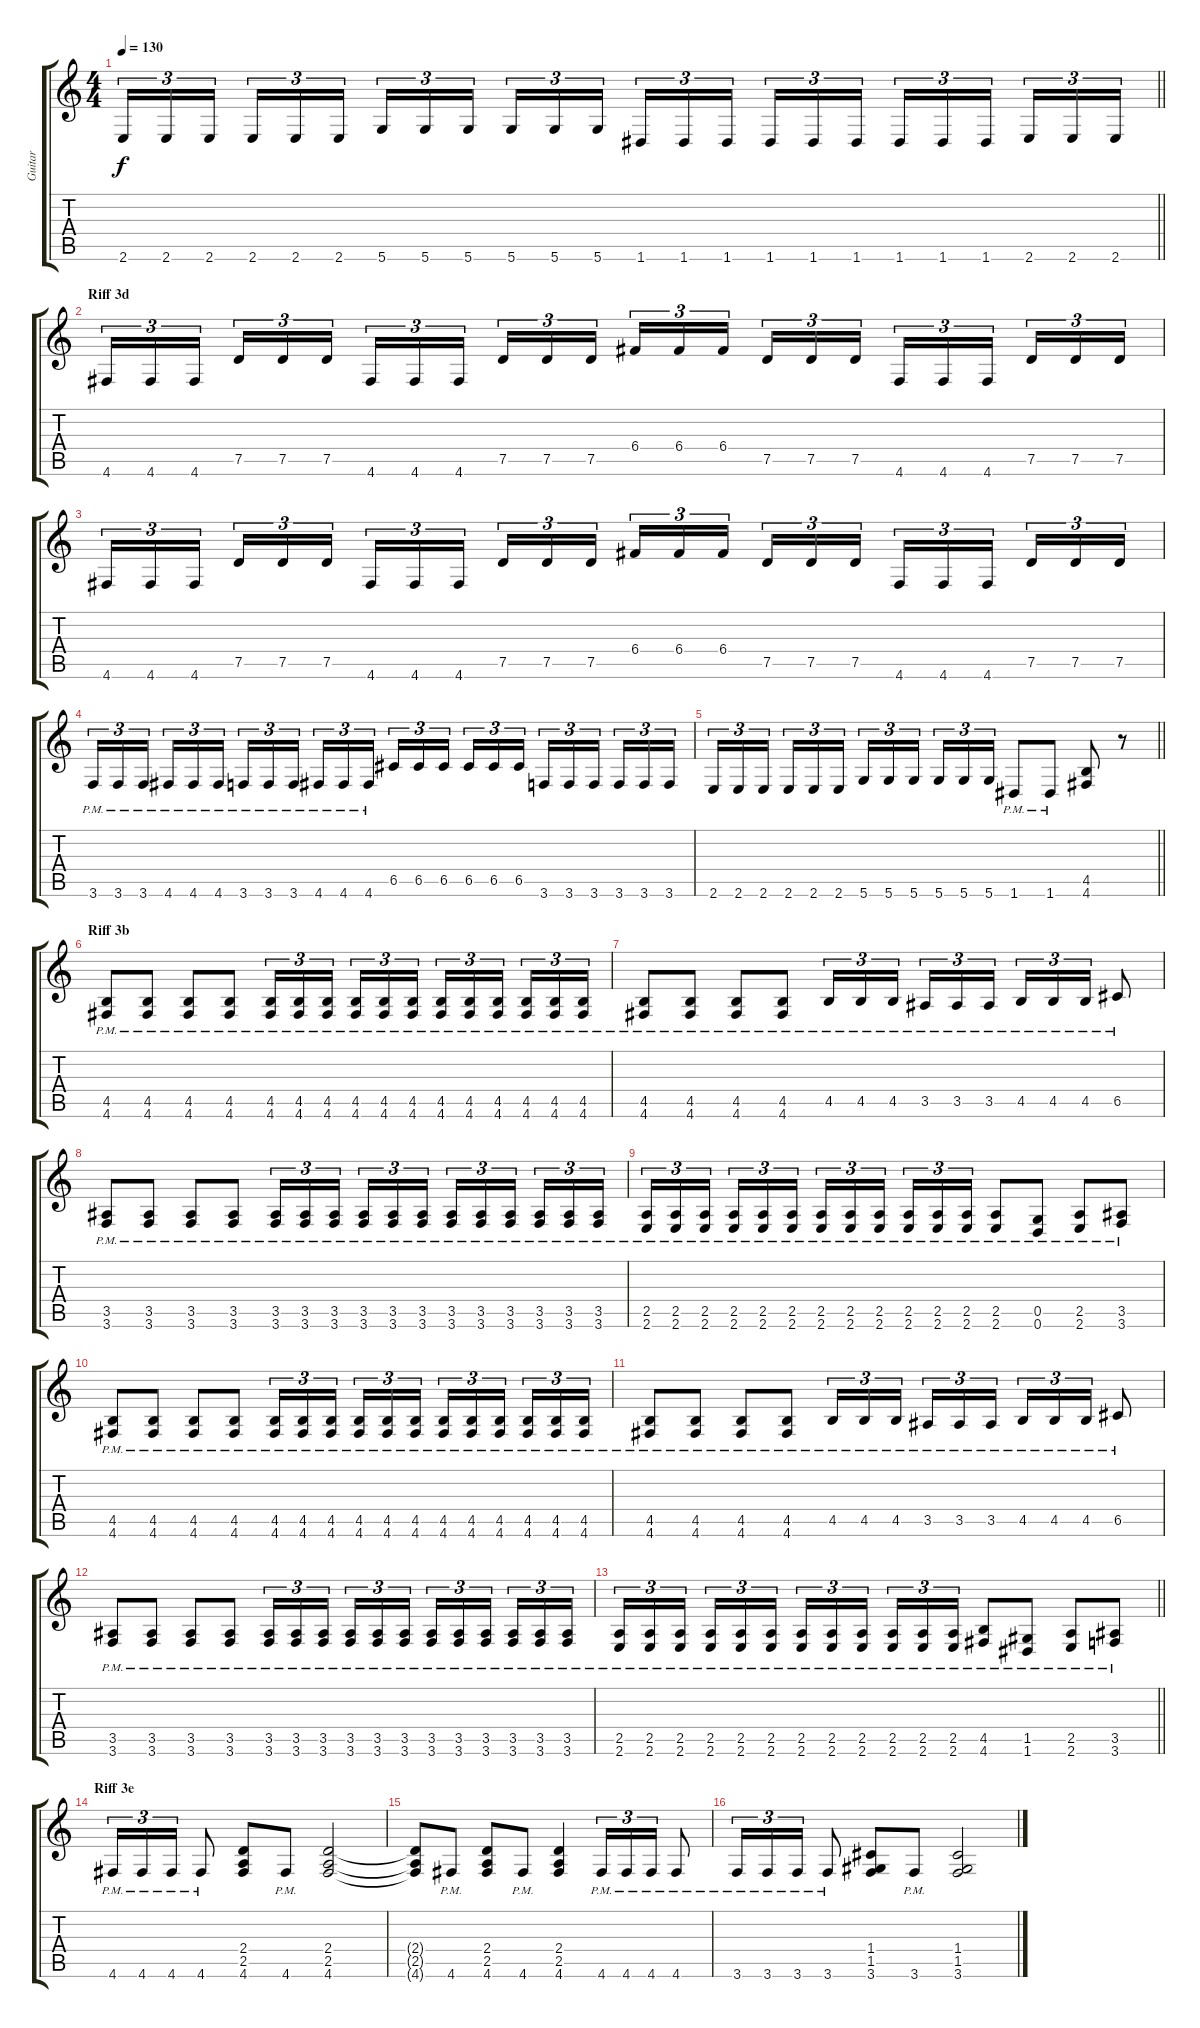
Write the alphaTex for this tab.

\track ("Guitar" "Guitar") {instrument distortionguitar}
\staff {score tabs}
\tuning (D4 A3 F3 C3 G2 D2) {hide}
\ts (4 4)
\tempo 130
\clef g2
\barLineRight lightlight
\ks c
2.6.16{tu (3 2) dy f} 2.6.16{tu (3 2)} 2.6.16{tu (3 2) beam splitsecondary} 2.6.16{tu (3 2)} 2.6.16{tu (3 2)} 2.6.16{tu (3 2)} 5.6.16{tu (3 2)} 5.6.16{tu (3 2)} 5.6.16{tu (3 2) beam splitsecondary} 5.6.16{tu (3 2)} 5.6.16{tu (3 2)} 5.6.16{tu (3 2)} 1.6.16{tu (3 2)} 1.6.16{tu (3 2)} 1.6.16{tu (3 2) beam splitsecondary} 1.6.16{tu (3 2)} 1.6.16{tu (3 2)} 1.6.16{tu (3 2)} 1.6.16{tu (3 2)} 1.6.16{tu (3 2)} 1.6.16{tu (3 2) beam splitsecondary} 2.6.16{tu (3 2)} 2.6.16{tu (3 2)} 2.6.16{tu (3 2)} |
\section ("" "Riff 3d")
4.6.16{tu (3 2)} 4.6.16{tu (3 2)} 4.6.16{tu (3 2) beam splitsecondary} 7.5.16{tu (3 2)} 7.5.16{tu (3 2)} 7.5.16{tu (3 2)} 4.6.16{tu (3 2)} 4.6.16{tu (3 2)} 4.6.16{tu (3 2) beam splitsecondary} 7.5.16{tu (3 2)} 7.5.16{tu (3 2)} 7.5.16{tu (3 2)} 6.4.16{tu (3 2)} 6.4.16{tu (3 2)} 6.4.16{tu (3 2) beam splitsecondary} 7.5.16{tu (3 2)} 7.5.16{tu (3 2)} 7.5.16{tu (3 2)} 4.6.16{tu (3 2)} 4.6.16{tu (3 2)} 4.6.16{tu (3 2) beam splitsecondary} 7.5.16{tu (3 2)} 7.5.16{tu (3 2)} 7.5.16{tu (3 2)} |
4.6.16{tu (3 2)} 4.6.16{tu (3 2)} 4.6.16{tu (3 2) beam splitsecondary} 7.5.16{tu (3 2)} 7.5.16{tu (3 2)} 7.5.16{tu (3 2)} 4.6.16{tu (3 2)} 4.6.16{tu (3 2)} 4.6.16{tu (3 2) beam splitsecondary} 7.5.16{tu (3 2)} 7.5.16{tu (3 2)} 7.5.16{tu (3 2)} 6.4.16{tu (3 2)} 6.4.16{tu (3 2)} 6.4.16{tu (3 2) beam splitsecondary} 7.5.16{tu (3 2)} 7.5.16{tu (3 2)} 7.5.16{tu (3 2)} 4.6.16{tu (3 2)} 4.6.16{tu (3 2)} 4.6.16{tu (3 2) beam splitsecondary} 7.5.16{tu (3 2)} 7.5.16{tu (3 2)} 7.5.16{tu (3 2)} |
3.6{pm}.16{tu (3 2)} 3.6{pm}.16{tu (3 2)} 3.6{pm}.16{tu (3 2) beam splitsecondary} 4.6{pm}.16{tu (3 2)} 4.6{pm}.16{tu (3 2)} 4.6{pm}.16{tu (3 2)} 3.6{pm}.16{tu (3 2)} 3.6{pm}.16{tu (3 2)} 3.6{pm}.16{tu (3 2) beam splitsecondary} 4.6{pm}.16{tu (3 2)} 4.6{pm}.16{tu (3 2)} 4.6{pm}.16{tu (3 2)} 6.5.16{tu (3 2)} 6.5.16{tu (3 2)} 6.5.16{tu (3 2) beam splitsecondary} 6.5.16{tu (3 2)} 6.5.16{tu (3 2)} 6.5.16{tu (3 2)} 3.6.16{tu (3 2)} 3.6.16{tu (3 2)} 3.6.16{tu (3 2) beam splitsecondary} 3.6.16{tu (3 2)} 3.6.16{tu (3 2)} 3.6.16{tu (3 2)} |
\barLineRight lightlight
2.6.16{tu (3 2)} 2.6.16{tu (3 2)} 2.6.16{tu (3 2) beam splitsecondary} 2.6.16{tu (3 2)} 2.6.16{tu (3 2)} 2.6.16{tu (3 2)} 5.6.16{tu (3 2)} 5.6.16{tu (3 2)} 5.6.16{tu (3 2) beam splitsecondary} 5.6.16{tu (3 2)} 5.6.16{tu (3 2)} 5.6.16{tu (3 2)} 1.6{pm}.8 1.6{pm}.8 (4.5 4.6).8 r.8 |
\section ("" "Riff 3b")
(4.5{pm} 4.6{pm}).8 (4.5{pm} 4.6{pm}).8 (4.5{pm} 4.6{pm}).8 (4.5{pm} 4.6{pm}).8 (4.5{pm} 4.6{pm}).16{tu (3 2)} (4.5{pm} 4.6{pm}).16{tu (3 2)} (4.5{pm} 4.6{pm}).16{tu (3 2) beam splitsecondary} (4.5{pm} 4.6{pm}).16{tu (3 2)} (4.5{pm} 4.6{pm}).16{tu (3 2)} (4.5{pm} 4.6{pm}).16{tu (3 2)} (4.5{pm} 4.6{pm}).16{tu (3 2)} (4.5{pm} 4.6{pm}).16{tu (3 2)} (4.5{pm} 4.6{pm}).16{tu (3 2) beam splitsecondary} (4.5{pm} 4.6{pm}).16{tu (3 2)} (4.5{pm} 4.6{pm}).16{tu (3 2)} (4.5{pm} 4.6{pm}).16{tu (3 2)} |
(4.5{pm} 4.6{pm}).8 (4.5{pm} 4.6{pm}).8 (4.5{pm} 4.6{pm}).8 (4.5{pm} 4.6{pm}).8 4.5{pm}.16{tu (3 2)} 4.5{pm}.16{tu (3 2)} 4.5{pm}.16{tu (3 2) beam splitsecondary} 3.5{pm}.16{tu (3 2)} 3.5{pm}.16{tu (3 2)} 3.5{pm}.16{tu (3 2)} 4.5{pm}.16{tu (3 2)} 4.5{pm}.16{tu (3 2)} 4.5{pm}.16{tu (3 2)} 6.5{pm}.8 |
(3.5{pm} 3.6{pm}).8 (3.5{pm} 3.6{pm}).8 (3.5{pm} 3.6{pm}).8 (3.5{pm} 3.6{pm}).8 (3.5{pm} 3.6{pm}).16{tu (3 2)} (3.5{pm} 3.6{pm}).16{tu (3 2)} (3.5{pm} 3.6{pm}).16{tu (3 2) beam splitsecondary} (3.5{pm} 3.6{pm}).16{tu (3 2)} (3.5{pm} 3.6{pm}).16{tu (3 2)} (3.5{pm} 3.6{pm}).16{tu (3 2)} (3.5{pm} 3.6{pm}).16{tu (3 2)} (3.5{pm} 3.6{pm}).16{tu (3 2)} (3.5{pm} 3.6{pm}).16{tu (3 2) beam splitsecondary} (3.5{pm} 3.6{pm}).16{tu (3 2)} (3.5{pm} 3.6{pm}).16{tu (3 2)} (3.5{pm} 3.6{pm}).16{tu (3 2)} |
(2.5{pm} 2.6{pm}).16{tu (3 2)} (2.5{pm} 2.6{pm}).16{tu (3 2)} (2.5{pm} 2.6{pm}).16{tu (3 2) beam splitsecondary} (2.5{pm} 2.6{pm}).16{tu (3 2)} (2.5{pm} 2.6{pm}).16{tu (3 2)} (2.5{pm} 2.6{pm}).16{tu (3 2)} (2.5{pm} 2.6{pm}).16{tu (3 2)} (2.5{pm} 2.6{pm}).16{tu (3 2)} (2.5{pm} 2.6{pm}).16{tu (3 2) beam splitsecondary} (2.5{pm} 2.6{pm}).16{tu (3 2)} (2.5{pm} 2.6{pm}).16{tu (3 2)} (2.5{pm} 2.6{pm}).16{tu (3 2)} (2.5{pm} 2.6{pm}).8 (0.5{pm} 0.6{pm}).8 (2.5{pm} 2.6{pm}).8 (3.5{pm} 3.6{pm}).8 |
(4.5{pm} 4.6{pm}).8 (4.5{pm} 4.6{pm}).8 (4.5{pm} 4.6{pm}).8 (4.5{pm} 4.6{pm}).8 (4.5{pm} 4.6{pm}).16{tu (3 2)} (4.5{pm} 4.6{pm}).16{tu (3 2)} (4.5{pm} 4.6{pm}).16{tu (3 2) beam splitsecondary} (4.5{pm} 4.6{pm}).16{tu (3 2)} (4.5{pm} 4.6{pm}).16{tu (3 2)} (4.5{pm} 4.6{pm}).16{tu (3 2)} (4.5{pm} 4.6{pm}).16{tu (3 2)} (4.5{pm} 4.6{pm}).16{tu (3 2)} (4.5{pm} 4.6{pm}).16{tu (3 2) beam splitsecondary} (4.5{pm} 4.6{pm}).16{tu (3 2)} (4.5{pm} 4.6{pm}).16{tu (3 2)} (4.5{pm} 4.6{pm}).16{tu (3 2)} |
(4.5{pm} 4.6{pm}).8 (4.5{pm} 4.6{pm}).8 (4.5{pm} 4.6{pm}).8 (4.5{pm} 4.6{pm}).8 4.5{pm}.16{tu (3 2)} 4.5{pm}.16{tu (3 2)} 4.5{pm}.16{tu (3 2) beam splitsecondary} 3.5{pm}.16{tu (3 2)} 3.5{pm}.16{tu (3 2)} 3.5{pm}.16{tu (3 2)} 4.5{pm}.16{tu (3 2)} 4.5{pm}.16{tu (3 2)} 4.5{pm}.16{tu (3 2)} 6.5{pm}.8 |
(3.5{pm} 3.6{pm}).8 (3.5{pm} 3.6{pm}).8 (3.5{pm} 3.6{pm}).8 (3.5{pm} 3.6{pm}).8 (3.5{pm} 3.6{pm}).16{tu (3 2)} (3.5{pm} 3.6{pm}).16{tu (3 2)} (3.5{pm} 3.6{pm}).16{tu (3 2) beam splitsecondary} (3.5{pm} 3.6{pm}).16{tu (3 2)} (3.5{pm} 3.6{pm}).16{tu (3 2)} (3.5{pm} 3.6{pm}).16{tu (3 2)} (3.5{pm} 3.6{pm}).16{tu (3 2)} (3.5{pm} 3.6{pm}).16{tu (3 2)} (3.5{pm} 3.6{pm}).16{tu (3 2) beam splitsecondary} (3.5{pm} 3.6{pm}).16{tu (3 2)} (3.5{pm} 3.6{pm}).16{tu (3 2)} (3.5{pm} 3.6{pm}).16{tu (3 2)} |
\barLineRight lightlight
(2.5{pm} 2.6{pm}).16{tu (3 2)} (2.5{pm} 2.6{pm}).16{tu (3 2)} (2.5{pm} 2.6{pm}).16{tu (3 2) beam splitsecondary} (2.5{pm} 2.6{pm}).16{tu (3 2)} (2.5{pm} 2.6{pm}).16{tu (3 2)} (2.5{pm} 2.6{pm}).16{tu (3 2)} (2.5{pm} 2.6{pm}).16{tu (3 2)} (2.5{pm} 2.6{pm}).16{tu (3 2)} (2.5{pm} 2.6{pm}).16{tu (3 2) beam splitsecondary} (2.5{pm} 2.6{pm}).16{tu (3 2)} (2.5{pm} 2.6{pm}).16{tu (3 2)} (2.5{pm} 2.6{pm}).16{tu (3 2)} (4.5{pm} 4.6{pm}).8 (1.5{pm} 1.6{pm}).8 (2.5{pm} 2.6{pm}).8 (3.5{pm} 3.6{pm}).8 |
\section ("" "Riff 3e")
4.6{pm}.16{tu (3 2)} 4.6{pm}.16{tu (3 2)} 4.6{pm}.16{tu (3 2)} 4.6{pm}.8 (2.4 2.5 4.6).8 4.6{pm}.8 (2.4 2.5 4.6).2 |
(2.4{t} 2.5{t} 4.6{t}).8 4.6{pm}.8 (2.4 2.5 4.6).8 4.6{pm}.8 (2.4 2.5 4.6).4 4.6{pm}.16{tu (3 2)} 4.6{pm}.16{tu (3 2)} 4.6{pm}.16{tu (3 2)} 4.6{pm}.8 |
3.6{pm}.16{tu (3 2)} 3.6{pm}.16{tu (3 2)} 3.6{pm}.16{tu (3 2)} 3.6{pm}.8 (1.4 1.5 3.6).8 3.6{pm}.8 (1.4 1.5 3.6).2
